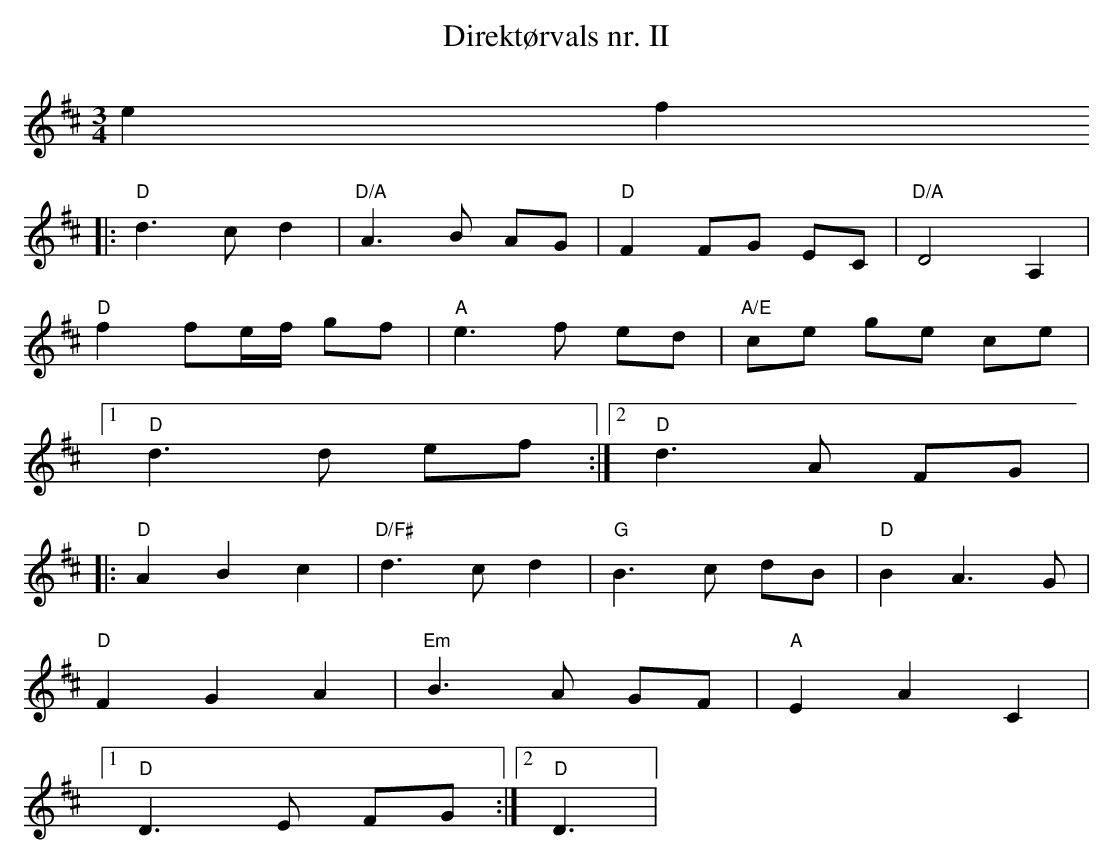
X:1
T:Direktørvals nr. II
M:3/4
L:1/8
K:D
e2 f2
|: "D"d3 c d2 | "D/A"A3 B AG | "D"F2 FG EC | "D/A"D4 A,2 |
   "D"f2 fe/f/ gf | "A"e3 f ed | "A/E"ce ge ce |
   [1 "D"d3 d ef :|[2 "D"d3 A FG |
|: "D"A2 B2 c2 | "D/F#"d3 c d2 | "G"B3 c dB | "D"B2 A3 G |
   "D"F2 G2 A2 | "Em"B3 A GF | "A"E2 A2 C2 |
   [1 "D"D3 E FG :|[2 "D"D3 |
